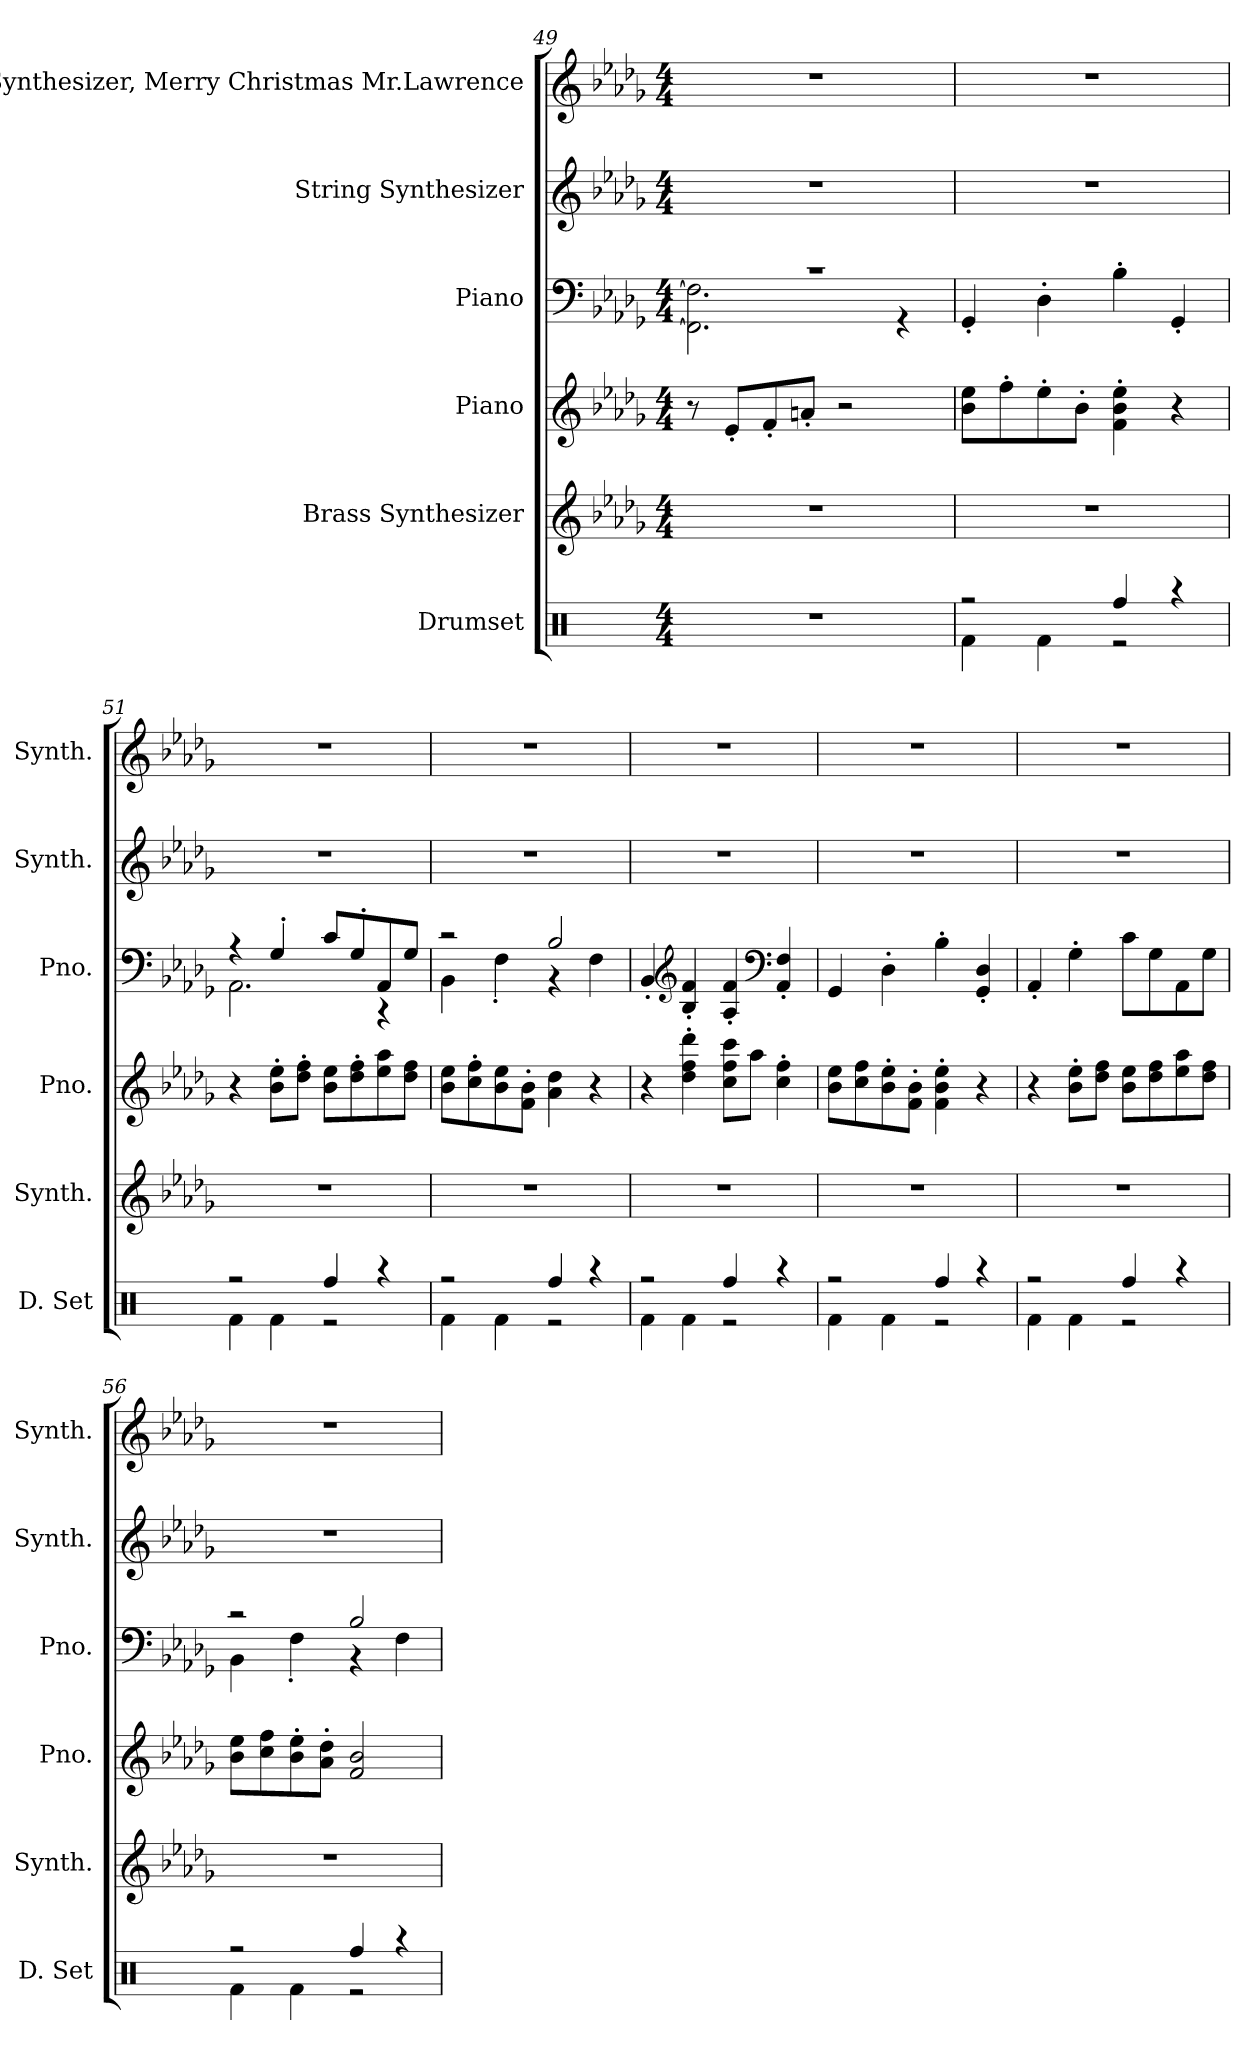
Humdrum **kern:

**kern	**kern	**kern	**kern	**kern	**kern
*part6	*part5	*part4	*part3	*part2	*part1
*staff6	*staff5	*staff4	*staff3	*staff2	*staff1
*I"Drumset	*I"Brass Synthesizer	*I"Piano	*I"Piano	*I"String Synthesizer	*I"Effect Synthesizer, Merry Christmas Mr.Lawrence
*I'D. Set	*I'Synth.	*I'Pno.	*I'Pno.	*I'Synth.	*I'Synth.
*clefX	*clefG2	*clefG2	*clefF4	*clefG2	*clefG2
*k[]	*k[b-e-a-d-g-]	*k[b-e-a-d-g-]	*k[b-e-a-d-g-]	*k[b-e-a-d-g-]	*k[b-e-a-d-g-]
*M4/4	*M4/4	*M4/4	*M4/4	*M4/4	*M4/4
*MM116	*MM116	*MM116	*MM116	*MM116	*MM116
=49	=49	=49	=49	=49	=49
*	*	*	*^	*	*^
*	*	*	*	*	*	*	*^
*	*	*	*	*	*	*	*	*^
1r	1r	8r	1r	2.FF\] 2.F\]	1r	1r	4ryy	2ryy	2.ryy
.	.	8e-'/L	.	.	.	.	.	.	.
*	*	*	*	*	*	*MM108	*	*	*
.	.	8f'/	.	.	.	.	2.ryy	.	.
.	.	8an'/J	.	.	.	.	.	.	.
*	*	*	*	*	*	*MM107	*	*	*
.	.	2r	.	.	.	.	.	2ryy	.
*	*	*	*	*	*	*MM98	*	*	*
.	.	.	.	4r	.	.	.	.	4ryy
*	*	*	*v	*v	*	*v	*v	*v	*v
=50	=50	=50	=50	=50	=50
*	*	*	*	*	*MM111
*^	*	*	*	*	*^
*	*	*	*	*	*	*	*^
2r	4Rf\	1r	8b-\ 8ee-\L	4GG-'/	1r	1r	4ryy	2.ryy
.	.	.	8ff'\	.	.	.	.	.
*	*	*	*	*	*	*MM112	*	*
.	4Rf\	.	8ee-'\	4D-'\	.	.	2.ryy	.
.	.	.	8b-'\J	.	.	.	.	.
4Rff/	2r	.	4f\' 4b-\' 4ee-\'	4B-'\	.	.	.	.
*	*	*	*	*	*	*MM116	*	*
4r	.	.	4r	4GG-'/	.	.	.	4ryy
!!LO:PB:g=z
=51	=51	=51	=51	=51	=51	=51	=51	=51
*	*	*	*	*^	*	*	*	*^
2r	4Rf\	1r	4r	4r	2.AA-\	1r	1r	4ryy	2ryy	2.ryy
*	*	*	*	*	*	*	*MM115	*	*	*
.	4Rf\	.	8b-\' 8ee-\'L	4G-'/	.	.	.	2.ryy	.	.
.	.	.	8dd-\' 8ff\'J	.	.	.	.	.	.	.
*	*	*	*	*	*	*	*MM113	*	*	*
4Rff/	2r	.	8b-\ 8ee-\L	8c/L	.	.	.	.	2ryy	.
.	.	.	8dd-\' 8ff\'	8G-'/	.	.	.	.	.	.
*	*	*	*	*	*	*	*MM112	*	*	*
4r	.	.	8ee-\ 8aa-\	8AA-/	4r	.	.	.	.	4ryy
.	.	.	8dd-\ 8ff\J	8G-/J	.	.	.	.	.	.
=52	=52	=52	=52	=52	=52	=52	=52	=52	=52	=52
*	*	*	*	*	*	*	*MM115	*	*	*
2r	4Rf\	1r	8b-\ 8ee-\L	2r	4BB-\	1r	1r	4ryy	2ryy	2.ryy
.	.	.	8cc\' 8ff\'	.	.	.	.	.	.	.
*	*	*	*	*	*	*	*MM111	*	*	*
.	4Rf\	.	8b-\ 8ee-\	.	4F'\	.	.	2.ryy	.	.
.	.	.	8f\' 8b-\'J	.	.	.	.	.	.	.
*	*	*	*	*	*	*	*MM108	*	*	*
4Rff/	2r	.	4a-\ 4dd-\	2B-/	4r	.	.	.	2ryy	.
*	*	*	*	*	*	*	*MM112	*	*	*
4r	.	.	4r	.	4F\	.	.	.	.	4ryy
*	*	*	*	*v	*v	*	*	*	*	*
=53	=53	=53	=53	=53	=53	=53	=53	=53	=53
*	*	*	*	*	*	*MM116	*	*	*
2r	4Rf\	1r	4r	4BB-'/	1r	1r	4ryy	2ryy	2.ryy
*	*	*	*	*clefG2	*	*	*	*	*
*	*	*	*	*	*	*MM115	*	*	*
.	4Rf\	.	4dd-\' 4ff\' 4ddd-\'	4B-/' 4f/'	.	.	2.ryy	.	.
*	*	*	*	*	*	*MM114	*	*	*
4Rff/	2r	.	8cc\ 8ff\ 8ccc\L	4A-/' 4f/'	.	.	.	2ryy	.
.	.	.	8aa-\J	.	.	.	.	.	.
*	*	*	*	*clefF4	*	*	*	*	*
*	*	*	*	*	*	*MM110	*	*	*
4r	.	.	4cc\' 4ff\'	4AA-/' 4F/'	.	.	.	.	4ryy
=54	=54	=54	=54	=54	=54	=54	=54	=54	=54
*	*	*	*	*	*	*MM118	*	*	*
2r	4Rf\	1r	8b-\ 8ee-\L	4GG-/	1r	1r	4ryy	2ryy	2.ryy
.	.	.	8cc\ 8ff\	.	.	.	.	.	.
*	*	*	*	*	*	*MM114	*	*	*
.	4Rf\	.	8b-\' 8ee-\'	4D-'\	.	.	2.ryy	.	.
.	.	.	8f\' 8b-\'J	.	.	.	.	.	.
*	*	*	*	*	*	*MM108	*	*	*
4Rff/	2r	.	4f\' 4b-\' 4ee-\'	4B-'\	.	.	.	2ryy	.
*	*	*	*	*	*	*MM115	*	*	*
4r	.	.	4r	4GG-/' 4D-/'	.	.	.	.	4ryy
*	*	*	*	*	*	*	*	*v	*v
=55	=55	=55	=55	=55	=55	=55	=55	=55
2r	4Rf\	1r	4r	4AA-'/	1r	1r	2ryy	2.ryy
.	4Rf\	.	8b-\' 8ee-\'L	4G-'\	.	.	.	.
.	.	.	8dd-\ 8ff\J	.	.	.	.	.
*	*	*	*	*	*	*MM116	*	*
4Rff/	2r	.	8b-\ 8ee-\L	8c\L	.	.	2ryy	.
.	.	.	8dd-\ 8ff\	8G-\	.	.	.	.
*	*	*	*	*	*	*MM115	*	*
4r	.	.	8ee-\ 8aa-\	8AA-\	.	.	.	4ryy
.	.	.	8dd-\ 8ff\J	8G-\J	.	.	.	.
*	*	*	*	*	*	*v	*v	*v
!!LO:PB:g=z
=56	=56	=56	=56	=56	=56	=56
*	*	*	*	*	*	*MM111
*	*	*	*	*^	*	*^
*	*	*	*	*	*	*	*	*^
*	*	*	*	*	*	*	*	*	*^
2r	4Rf\	1r	8b-\ 8ee-\L	2r	4BB-\	1r	1r	4ryy	2ryy	2.ryy
.	.	.	8cc\ 8ff\	.	.	.	.	.	.	.
*	*	*	*	*	*	*	*MM115	*	*	*
.	4Rf\	.	8b-\' 8ee-\'	.	4F'\	.	.	2.ryy	.	.
.	.	.	8a-\' 8dd-\'J	.	.	.	.	.	.	.
*	*	*	*	*	*	*	*MM112	*	*	*
4Rff/	2r	.	2f/ 2b-/	2B-/	4r	.	.	.	2ryy	.
*	*	*	*	*	*	*	*MM117	*	*	*
4r	.	.	.	.	4F\	.	.	.	.	4ryy
*v	*v	*	*	*v	*v	*	*v	*v	*v	*v
=	=	=	=	=	=
*-	*-	*-	*-	*-	*-
